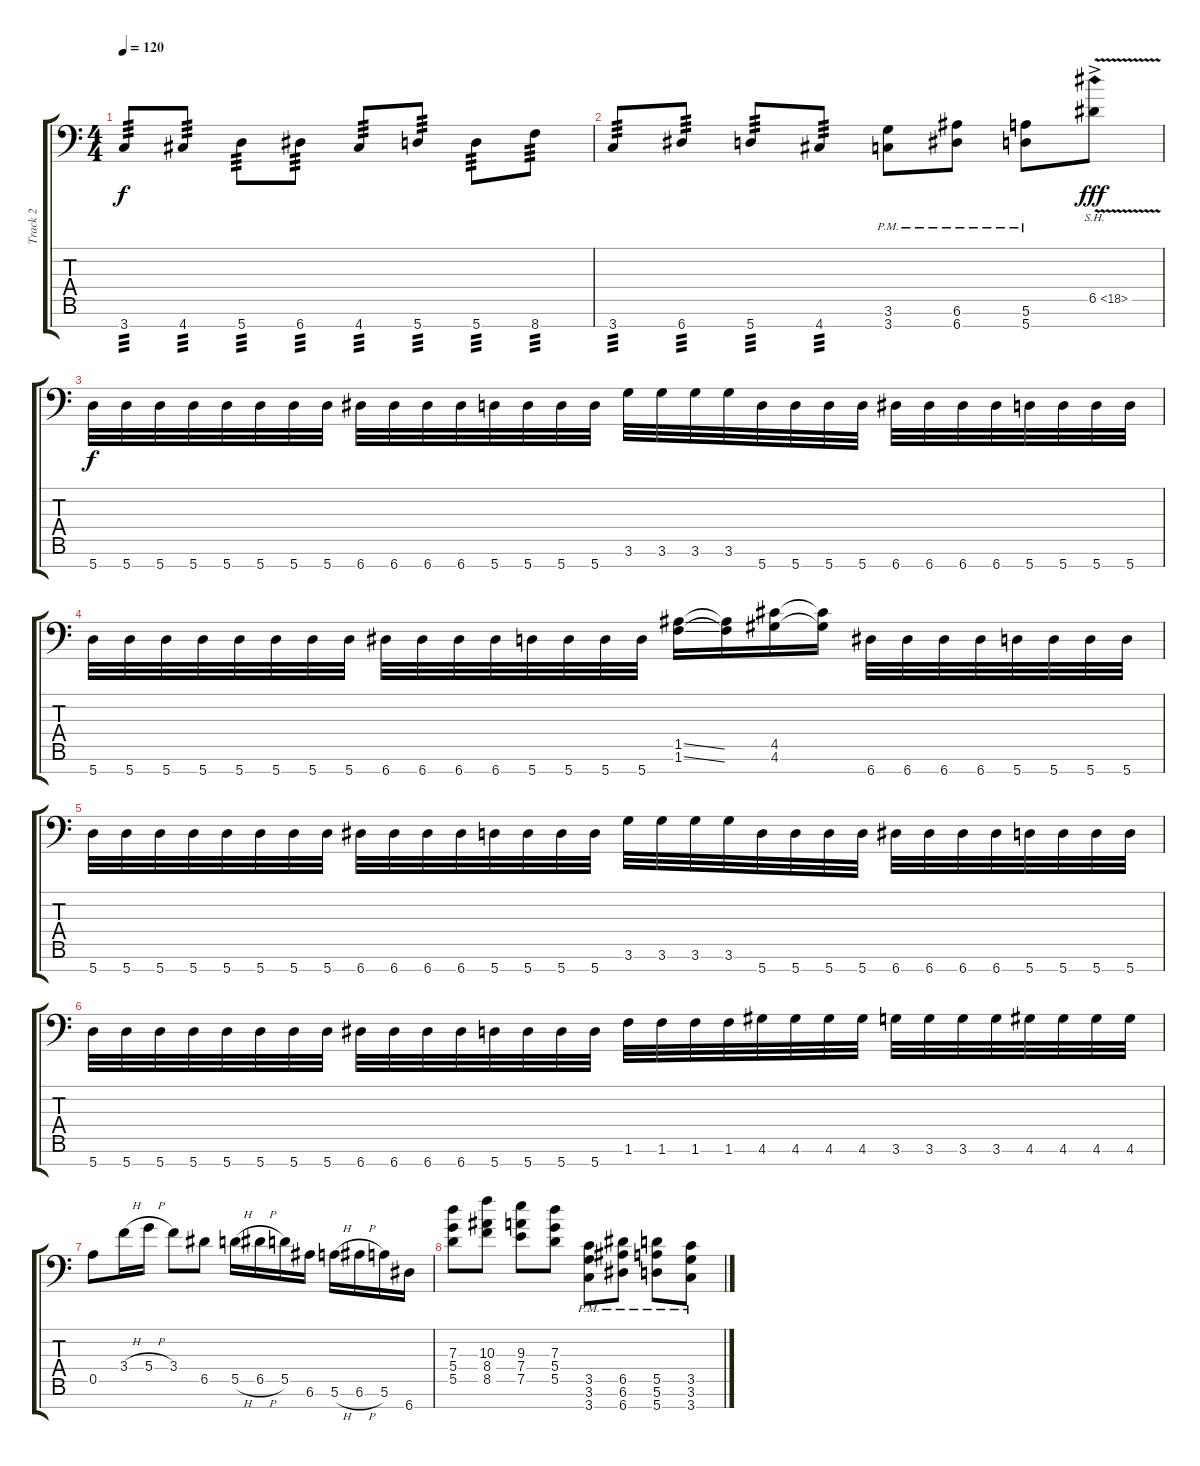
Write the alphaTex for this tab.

\track ("Track 2" "Track 2") {instrument distortionguitar}
\staff {score tabs}
\tuning (E4 B3 G3 D3 A2 E2 A1) {hide}
\ts (4 4)
\tempo 120
\clef f4
\ks c
3.7.8{tp 3 dy f} 4.7.8{tp 3} 5.7.8{tp 3} 6.7.8{tp 3} 4.7.8{tp 3} 5.7.8{tp 3} 5.7.8{tp 3} 8.7.8{tp 3} |
3.7.8{tp 3} 6.7.8{tp 3} 5.7.8{tp 3} 4.7.8{tp 3} (3.6{pm} 3.7{pm}).8 (6.6{pm} 6.7{pm}).8 (5.6{pm} 5.7{pm}).8 6.5{sh 12 v ac}.8{dy fff} |
5.7.32{dy f} 5.7.32 5.7.32 5.7.32 5.7.32 5.7.32 5.7.32 5.7.32 6.7.32 6.7.32 6.7.32 6.7.32 5.7.32 5.7.32 5.7.32 5.7.32 3.6.32 3.6.32 3.6.32 3.6.32 5.7.32 5.7.32 5.7.32 5.7.32 6.7.32 6.7.32 6.7.32 6.7.32 5.7.32 5.7.32 5.7.32 5.7.32 |
5.7.32 5.7.32 5.7.32 5.7.32 5.7.32 5.7.32 5.7.32 5.7.32 6.7.32 6.7.32 6.7.32 6.7.32 5.7.32 5.7.32 5.7.32 5.7.32 (1.5{ss} 1.6{ss}).16 (1.5{t} 1.6{t}).16 (4.5 4.6).16 (4.5{t} 4.6{t}).16 6.7.32 6.7.32 6.7.32 6.7.32 5.7.32 5.7.32 5.7.32 5.7.32 |
5.7.32 5.7.32 5.7.32 5.7.32 5.7.32 5.7.32 5.7.32 5.7.32 6.7.32 6.7.32 6.7.32 6.7.32 5.7.32 5.7.32 5.7.32 5.7.32 3.6.32 3.6.32 3.6.32 3.6.32 5.7.32 5.7.32 5.7.32 5.7.32 6.7.32 6.7.32 6.7.32 6.7.32 5.7.32 5.7.32 5.7.32 5.7.32 |
5.7.32 5.7.32 5.7.32 5.7.32 5.7.32 5.7.32 5.7.32 5.7.32 6.7.32 6.7.32 6.7.32 6.7.32 5.7.32 5.7.32 5.7.32 5.7.32 1.6.32 1.6.32 1.6.32 1.6.32 4.6.32 4.6.32 4.6.32 4.6.32 3.6.32 3.6.32 3.6.32 3.6.32 4.6.32 4.6.32 4.6.32 4.6.32 |
0.5.8 3.4{h}.16 5.4{h}.16 3.4.8 6.5.8 5.5{h}.16 6.5{h}.16 5.5.16 6.6.16 5.6{h}.16 6.6{h}.16 5.6.16 6.7.16 |
(7.3 5.4 5.5).8 (10.3 8.4 8.5).8 (9.3 7.4 7.5).8 (7.3 5.4 5.5).8 (3.5{pm} 3.6{pm} 3.7{pm}).8 (6.5{pm} 6.6{pm} 6.7{pm}).8 (5.5{pm} 5.6{pm} 5.7{pm}).8 (3.5{pm} 3.6{pm} 3.7{pm}).8
